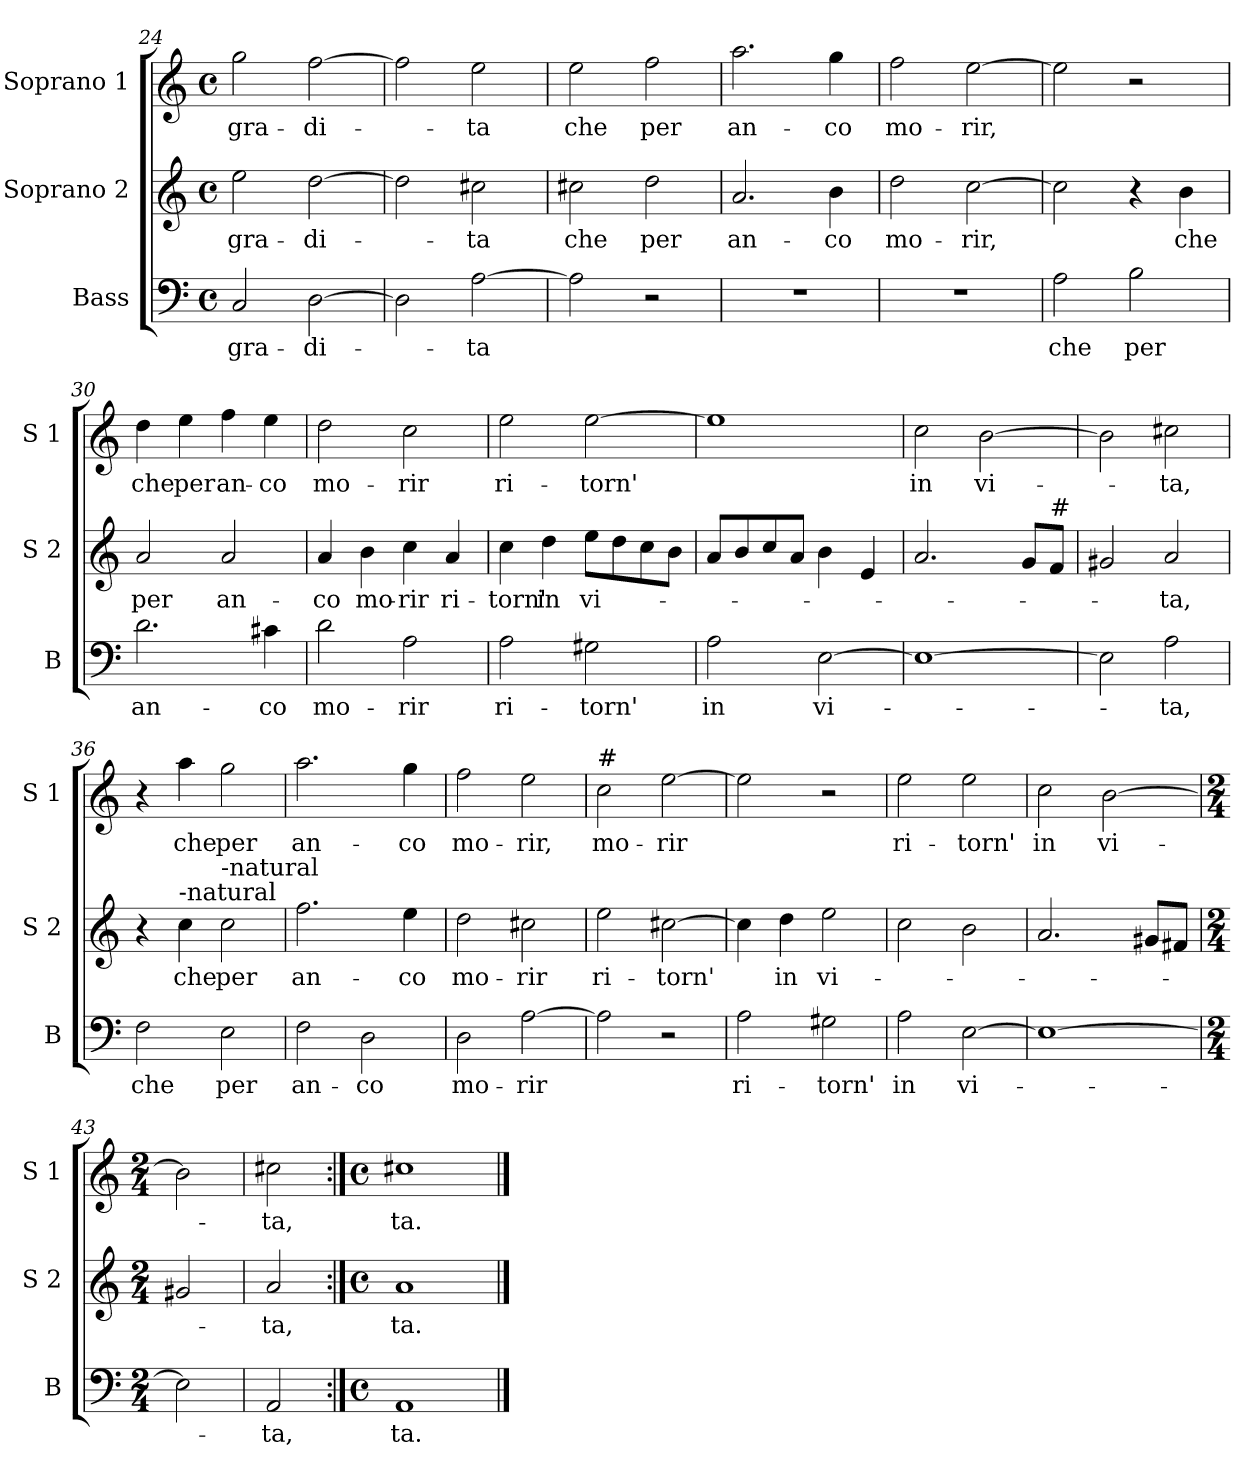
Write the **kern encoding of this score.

**kern	**text	**kern	**text	**kern	**text
*part3	*part3	*part2	*part2	*part1	*part1
*staff3	*staff3	*staff2	*staff2	*staff1	*staff1
*I"Bass	*	*I"Soprano 2	*	*I"Soprano 1	*
*I'B	*	*I'S 2	*	*I'S 1	*
*clefF4	*	*clefG2	*	*clefG2	*
*k[]	*	*k[]	*	*k[]	*
*C:	*	*C:	*	*C:	*
*M4/4	*	*M4/4	*	*M4/4	*
*met(c)	*	*met(c)	*	*met(c)	*
=24	=24	=24	=24	=24	=24
!	!LO:LY:b	!	!LO:LY:b	!	!LO:LY:b
2C/	gra-	2ee\	gra-	2gg\	gra-
!	!LO:LY:b	!	!LO:LY:b	!	!LO:LY:b
[2D\	-di-	[2dd\	-di-	[2ff\	-di-
=25	=25	=25	=25	=25	=25
2D\]	.	2dd\]	.	2ff\]	.
!	!LO:LY:b	!	!LO:LY:b	!	!LO:LY:b
[2A\	-ta	2cc#X\	-ta	2ee\	-ta
=26	=26	=26	=26	=26	=26
!	!	!	!LO:LY:b	!	!LO:LY:b
2A\]	.	2cc#X\	che	2ee\	che
!	!	!	!LO:LY:b	!	!LO:LY:b
2r	.	2dd\	per	2ff\	per
=27	=27	=27	=27	=27	=27
!	!	!	!LO:LY:b	!	!LO:LY:b
1r	.	2.a/	an-	2.aa\	an-
!	!	!	!LO:LY:b	!	!LO:LY:b
.	.	4b\	-co	4gg\	-co
!!LO:LB:g=z
=28	=28	=28	=28	=28	=28
!	!	!	!LO:LY:b	!	!LO:LY:b
1r	.	2dd\	mo-	2ff\	mo-
!	!	!	!LO:LY:b	!	!LO:LY:b
.	.	[2cc\	-rir,	[2ee\	-rir,
=29	=29	=29	=29	=29	=29
!	!LO:LY:b	!	!	!	!
2A\	che	2cc\]	.	2ee\]	.
!	!LO:LY:b	!	!	!	!
2B\	per	4r	.	2r	.
!	!	!	!LO:LY:b	!	!
.	.	4b\	che	.	.
=30	=30	=30	=30	=30	=30
!	!LO:LY:b	!	!LO:LY:b	!	!LO:LY:b
2.d\	an-	2a/	per	4dd\	che
!	!	!	!	!	!LO:LY:b
.	.	.	.	4ee\	per
!	!	!	!LO:LY:b	!	!LO:LY:b
.	.	2a/	an-	4ff\	an-
!	!LO:LY:b	!	!	!	!LO:LY:b
4c#X\	-co	.	.	4ee\	-co
=31	=31	=31	=31	=31	=31
!	!LO:LY:b	!	!LO:LY:b	!	!LO:LY:b
2d\	mo-	4a/	-co	2dd\	mo-
!	!	!	!LO:LY:b	!	!
.	.	4b\	mo-	.	.
!	!LO:LY:b	!	!LO:LY:b	!	!LO:LY:b
2A\	-rir	4cc\	-rir	2cc\	-rir
!	!	!	!LO:LY:b	!	!
.	.	4a/	ri-	.	.
=32	=32	=32	=32	=32	=32
!	!LO:LY:b	!	!LO:LY:b	!	!LO:LY:b
2A\	ri-	4cc\	-torn'	2ee\	ri-
!	!	!	!LO:LY:b	!	!
.	.	4dd\	in	.	.
!	!LO:LY:b	!	!LO:LY:b	!	!LO:LY:b
2G#X\	-torn'	8ee\L	vi-	[2ee\	-torn'
.	.	8dd\	.	.	.
.	.	8cc\	.	.	.
.	.	8b\J	.	.	.
=33	=33	=33	=33	=33	=33
!	!LO:LY:b	!	!	!	!
2A\	in	8a/L	.	1ee]	.
.	.	8b/	.	.	.
.	.	8cc/	.	.	.
.	.	8a/J	.	.	.
!	!LO:LY:b	!	!	!	!
[2E\	vi-	4b\	.	.	.
.	.	4e/	.	.	.
!!LO:LB:g=z
=34	=34	=34	=34	=34	=34
!	!	!	!	!	!LO:LY:b
1E_	.	2.a/	.	2cc\	in
!	!	!	!	!	!LO:LY:b
.	.	.	.	[2b\	vi-
.	.	8g/L	.	.	.
!	!	!LO:TX:a:t=#	!	!	!
.	.	8f/J	.	.	.
=35	=35	=35	=35	=35	=35
2E\]	.	2g#X/	.	2b\]	.
!	!LO:LY:b	!	!LO:LY:b	!	!LO:LY:b
2A\	-ta,	2a/	-ta,	2cc#X\	-ta,
=36	=36	=36	=36	=36	=36
!	!LO:LY:b	!	!	!	!
2F\	che	4r	.	4r	.
!	!	!LO:TX:a:t=-natural	!	!	!
!	!	!	!LO:LY:b	!	!LO:LY:b
.	.	4cc\	che	4aa\	che
!	!	!LO:TX:a:t=-natural	!	!	!
!	!LO:LY:b	!	!LO:LY:b	!	!LO:LY:b
2E\	per	2cc\	per	2gg\	per
=37	=37	=37	=37	=37	=37
!	!LO:LY:b	!	!LO:LY:b	!	!LO:LY:b
2F\	an-	2.ff\	an-	2.aa\	an-
!	!LO:LY:b	!	!	!	!
2D\	-co	.	.	.	.
!	!	!	!LO:LY:b	!	!LO:LY:b
.	.	4ee\	-co	4gg\	-co
=38	=38	=38	=38	=38	=38
!	!LO:LY:b	!	!LO:LY:b	!	!LO:LY:b
2D\	mo-	2dd\	mo-	2ff\	mo-
!	!LO:LY:b	!	!LO:LY:b	!	!LO:LY:b
[2A\	-rir	2cc#X\	-rir	2ee\	-rir,
=39	=39	=39	=39	=39	=39
!	!	!	!	!LO:TX:a:t=#	!
!	!	!	!LO:LY:b	!	!LO:LY:b
2A\]	.	2ee\	ri-	2cc\	mo-
!	!	!	!LO:LY:b	!	!LO:LY:b
2r	.	[2cc#X\	-torn'	[2ee\	-rir
!!LO:LB:g=z
=40	=40	=40	=40	=40	=40
!	!LO:LY:b	!	!	!	!
2A\	ri-	4cc#\]	.	2ee\]	.
!	!	!	!LO:LY:b	!	!
.	.	4dd\	in	.	.
!	!LO:LY:b	!	!LO:LY:b	!	!
2G#X\	-torn'	2ee\	vi-	2r	.
=41	=41	=41	=41	=41	=41
!	!LO:LY:b	!	!	!	!LO:LY:b
2A\	in	2cc\	.	2ee\	ri-
!	!LO:LY:b	!	!	!	!LO:LY:b
[2E\	vi-	2b\	.	2ee\	-torn'
=42	=42	=42	=42	=42	=42
!	!	!	!	!	!LO:LY:b
1E_	.	2.a/	.	2cc\	in
!	!	!	!	!	!LO:LY:b
.	.	.	.	[2b\	vi-
.	.	8g#X/L	.	.	.
.	.	8f#X/J	.	.	.
=43	=43	=43	=43	=43	=43
*M2/4	*	*M2/4	*	*M2/4	*
2E\]	.	2g#X/	.	2b\]	.
=44	=44	=44	=44	=44	=44
!	!LO:LY:b	!	!LO:LY:b	!	!LO:LY:b
2AA/	-ta,	2a/	-ta,	2cc#X\	-ta,
=45:|!	=45:|!	=45:|!	=45:|!	=45:|!	=45:|!
*M4/4	*	*M4/4	*	*M4/4	*
*met(c)	*	*met(c)	*	*met(c)	*
!	!LO:LY:b	!	!LO:LY:b	!	!LO:LY:b
1AA	ta.	1a	ta.	1cc#X	ta.
==	==	==	==	==	==
*-	*-	*-	*-	*-	*-
